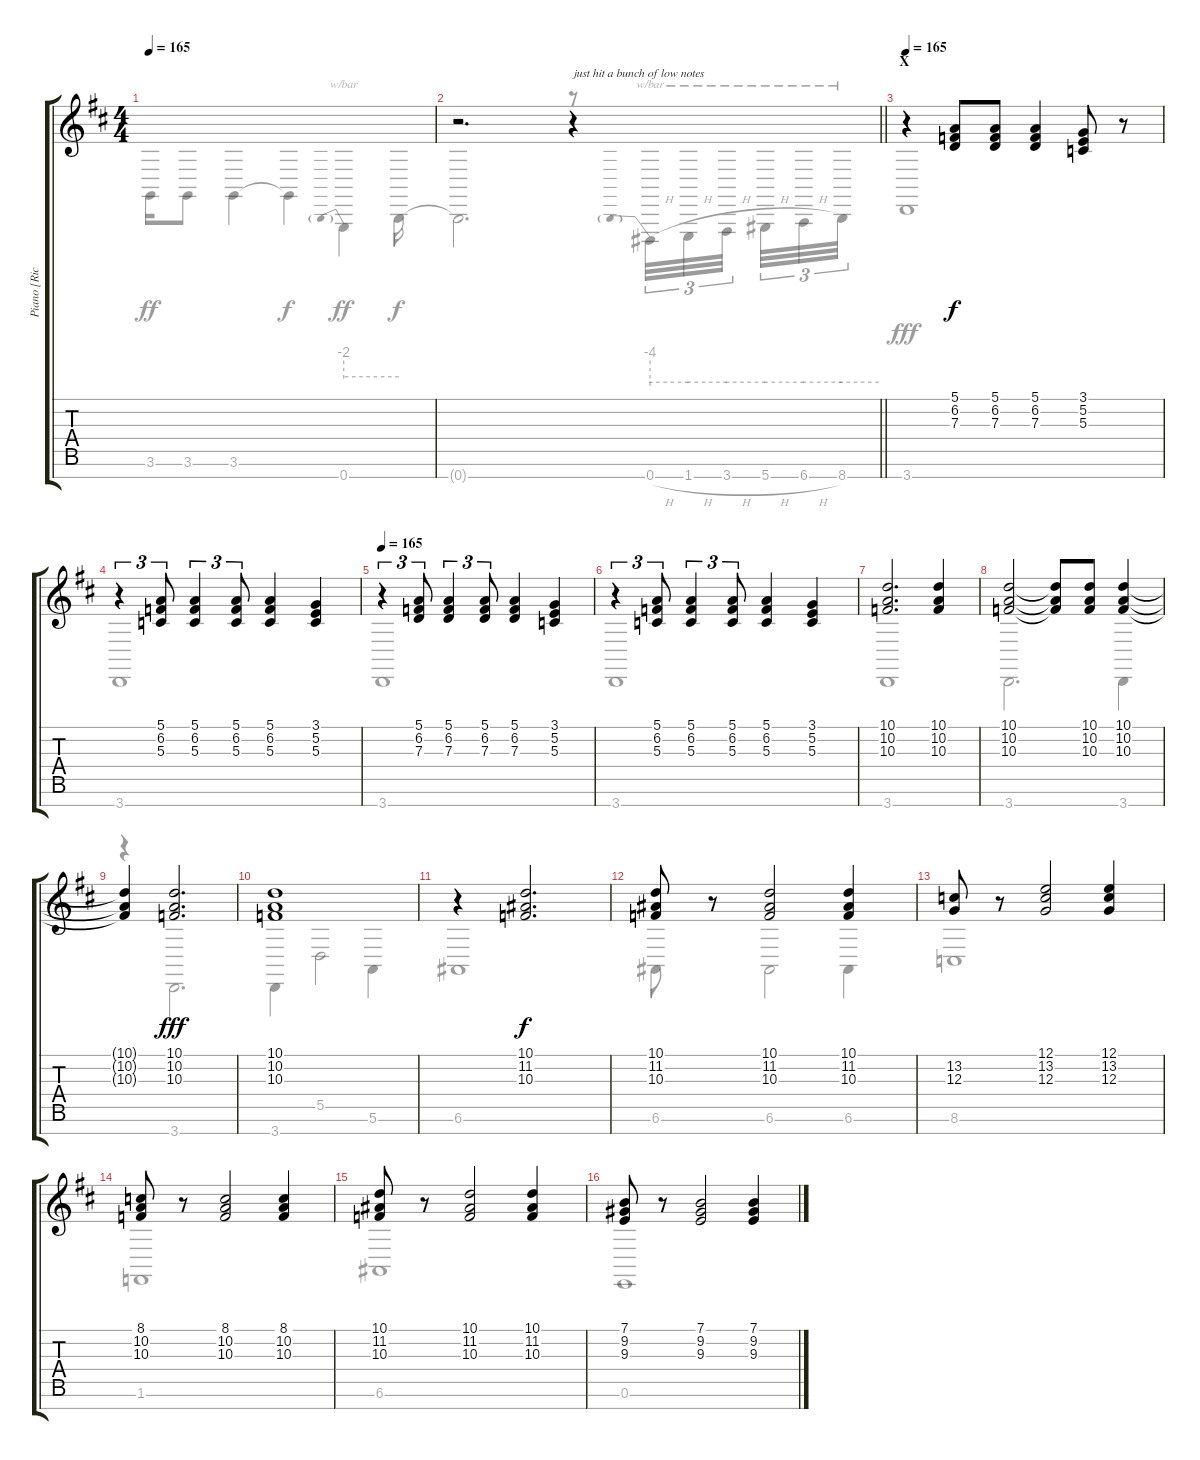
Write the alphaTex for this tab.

\track ("Piano [Richard Wright]" "Piano [Ric") {instrument acousticgrandpiano}
\staff {score tabs}
\tuning (E4 B3 G3 D3 A2 E2 B1) {hide}
\voice
\ts (4 4)
\tempo 165
\clef g2
\ks d
|
\barLineRight lightlight
r.2{d} r.4{txt "just hit a bunch of low notes"} |
\section ("" "X")
\tempo 165
r.4 (5.1 6.2 7.3).8 (5.1 6.2 7.3).8 (5.1 6.2 7.3).4 (3.1 5.2 5.3).8 r.8 |
r.4{tu (3 2)} (5.1 6.2 5.3).8{tu (3 2)} (5.1 6.2 5.3).4{tu (3 2)} (5.1 6.2 5.3).8{tu (3 2)} (5.1 6.2 5.3).4 (3.1 5.2 5.3).4 |
\tempo 165
r.4{tu (3 2)} (5.1 6.2 7.3).8{tu (3 2)} (5.1 6.2 7.3).4{tu (3 2)} (5.1 6.2 7.3).8{tu (3 2)} (5.1 6.2 7.3).4 (3.1 5.2 5.3).4 |
r.4{tu (3 2)} (5.1 6.2 5.3).8{tu (3 2)} (5.1 6.2 5.3).4{tu (3 2)} (5.1 6.2 5.3).8{tu (3 2)} (5.1 6.2 5.3).4 (3.1 5.2 5.3).4 |
(10.1 10.2 10.3).2{d} (10.1 10.2 10.3).4 |
(10.1 10.2 10.3).2 (10.1{t} 10.2{t} 10.3{t}).8 (10.1 10.2 10.3).8 (10.1 10.2 10.3).4 |
(10.1{t} 10.2{t} 10.3{t}).4 (10.1 10.2 10.3).2{d dy fff} |
(10.1 10.2 10.3).1 |
r.4 (10.1 11.2 10.3).2{d dy f} |
(10.1 11.2 10.3).8 r.8 (10.1 11.2 10.3).2 (10.1 11.2 10.3).4 |
(13.2 12.3).8 r.8 (12.1 13.2 12.3).2 (12.1 13.2 12.3).4 |
(8.1 10.2 10.3).8 r.8 (8.1 10.2 10.3).2 (8.1 10.2 10.3).4 |
(10.1 11.2 10.3).8 r.8 (10.1 11.2 10.3).2 (10.1 11.2 10.3).4 |
(7.1 9.2 9.3).8 r.8 (7.1 9.2 9.3).2 (7.1 9.2 9.3).4
\voice
\clef g2
\ottava regular
\simile none
\ks d
3.6.16{dy ff} 3.6.8 3.6.4 3.6{t}.4{dy f} 0.7.4{tbe (predive default 0 -8 60 -8) dy ff} 0.7{t}.16{dy f} |
\barLineRight lightlight
0.7{t}.2{d} r.8 0.7{h}.32{tu (3 2) tbe (predive default 0 -16 60 -16)} 1.7{h}.32{tu (3 2) tbe (hold default 0 -16 60 -16)} 3.7{h}.32{tu (3 2) tbe (hold default 0 -16 60 -16) beam splitsecondary} 5.7{h}.32{tu (3 2) tbe (hold default 0 -16 60 -16)} 6.7{h}.32{tu (3 2) tbe (hold default 0 -16 60 -16)} 8.7.32{tu (3 2) tbe (hold default 0 -16 60 -16)} |
3.7.1{dy fff} |
3.7.1 |
3.7.1 |
3.7.1 |
3.7.1 |
3.7.2{d} 3.7.4 |
r.4 3.7.2{d} |
3.7.4 5.5.2 5.6.4 |
6.6.1 |
6.6.8 r.8 6.6.2 6.6.4 |
8.6.1 |
1.6.1 |
6.6.1 |
0.6.1
